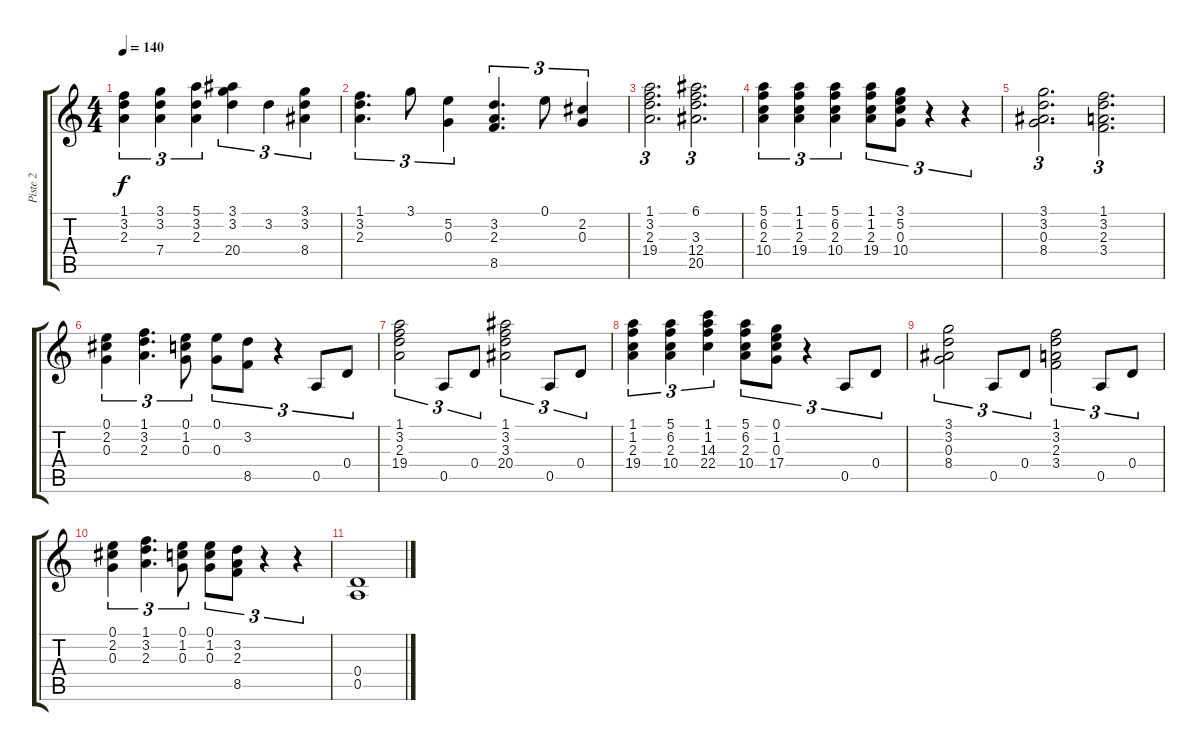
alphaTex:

\track ("Piste 2" "Piste 2") {instrument acousticguitarsteel}
\staff {score tabs}
\tuning (E4 B3 G3 D3 A2 E2) {hide}
\ts (4 4)
\tempo 140
\clef g2
\ks c
(1.1 3.2 2.3).4{tu (3 2) dy f} (3.1 3.2 7.4).4{tu (3 2)} (5.1 3.2 2.3).4{tu (3 2)} (3.1 3.2 20.4).4{tu (3 2)} 3.2.4{tu (3 2)} (3.1 3.2 8.4).4{tu (3 2)} |
(1.1 3.2 2.3).4{d tu (3 2)} 3.1.8{tu (3 2)} (5.2 0.3).4{tu (3 2)} (3.2 2.3 8.5).4{d tu (3 2)} 0.1.8{tu (3 2)} (2.2 0.3).4{tu (3 2)} |
(1.1 3.2 2.3 19.4).2{d tu (3 2)} (6.1 3.3 12.4 20.5).2{d tu (3 2)} |
(5.1 6.2 2.3 10.4).4{tu (3 2)} (1.1 1.2 2.3 19.4).4{tu (3 2)} (5.1 6.2 2.3 10.4).4{tu (3 2)} (1.1 1.2 2.3 19.4).8{tu (3 2)} (3.1 5.2 0.3 10.4).8{tu (3 2)} r.4{tu (3 2)} r.4{tu (3 2)} |
(3.1 3.2 0.3 8.4).2{d tu (3 2)} (1.1 3.2 2.3 3.4).2{d tu (3 2)} |
(0.1 2.2 0.3).4{tu (3 2)} (1.1 3.2 2.3).4{d tu (3 2)} (0.1 1.2 0.3).8{tu (3 2)} (0.1 0.3).8{tu (3 2)} (3.2 8.5).8{tu (3 2)} r.4{tu (3 2)} 0.5.8{tu (3 2)} 0.4.8{tu (3 2)} |
(1.1 3.2 2.3 19.4).2{tu (3 2)} 0.5.8{tu (3 2)} 0.4.8{tu (3 2)} (1.1 3.2 3.3 20.4).2{tu (3 2)} 0.5.8{tu (3 2)} 0.4.8{tu (3 2)} |
(1.1 1.2 2.3 19.4).4{tu (3 2)} (5.1 6.2 2.3 10.4).4{tu (3 2)} (1.1 1.2 14.3 22.4).4{tu (3 2)} (5.1 6.2 2.3 10.4).8{tu (3 2)} (0.1 1.2 0.3 17.4).8{tu (3 2)} r.4{tu (3 2)} 0.5.8{tu (3 2)} 0.4.8{tu (3 2)} |
(3.1 3.2 0.3 8.4).2{tu (3 2)} 0.5.8{tu (3 2)} 0.4.8{tu (3 2)} (1.1 3.2 2.3 3.4).2{tu (3 2)} 0.5.8{tu (3 2)} 0.4.8{tu (3 2)} |
(0.1 2.2 0.3).4{tu (3 2)} (1.1 3.2 2.3).4{d tu (3 2)} (0.1 1.2 0.3).8{tu (3 2)} (0.1 1.2 0.3).8{tu (3 2)} (3.2 2.3 8.5).8{tu (3 2)} r.4{tu (3 2)} r.4{tu (3 2)} |
(0.4 0.5).1
